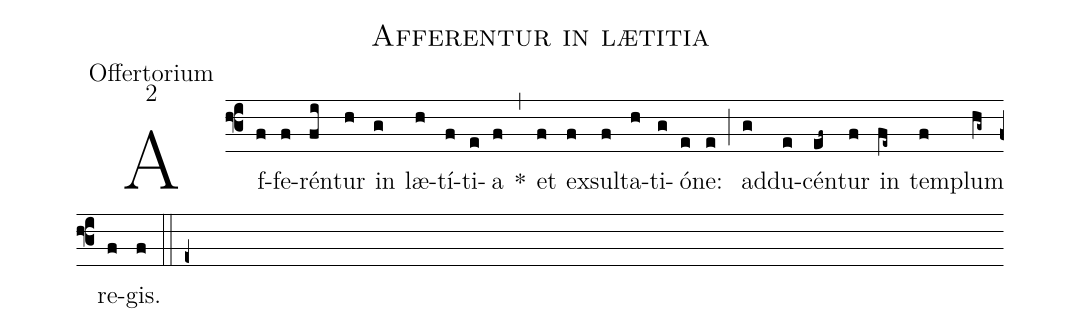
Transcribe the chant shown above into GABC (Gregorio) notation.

name:Afferentur in lætitia;
office-part:Offertorium;
mode:2;
%%
(f3) Af(f)fe(f)rén(fi)tur(h) in(g) læ(h)tí(f)ti(e)a(f) *(,) et(f) ex(f)sul(f)ta(h)ti(g)ó(e)ne:(e) (;) ad(g)du(e)cén(ef~)tur(f) in(fe~) tem(f)plum(hg~) re(f)gis.(f) (::e+)
